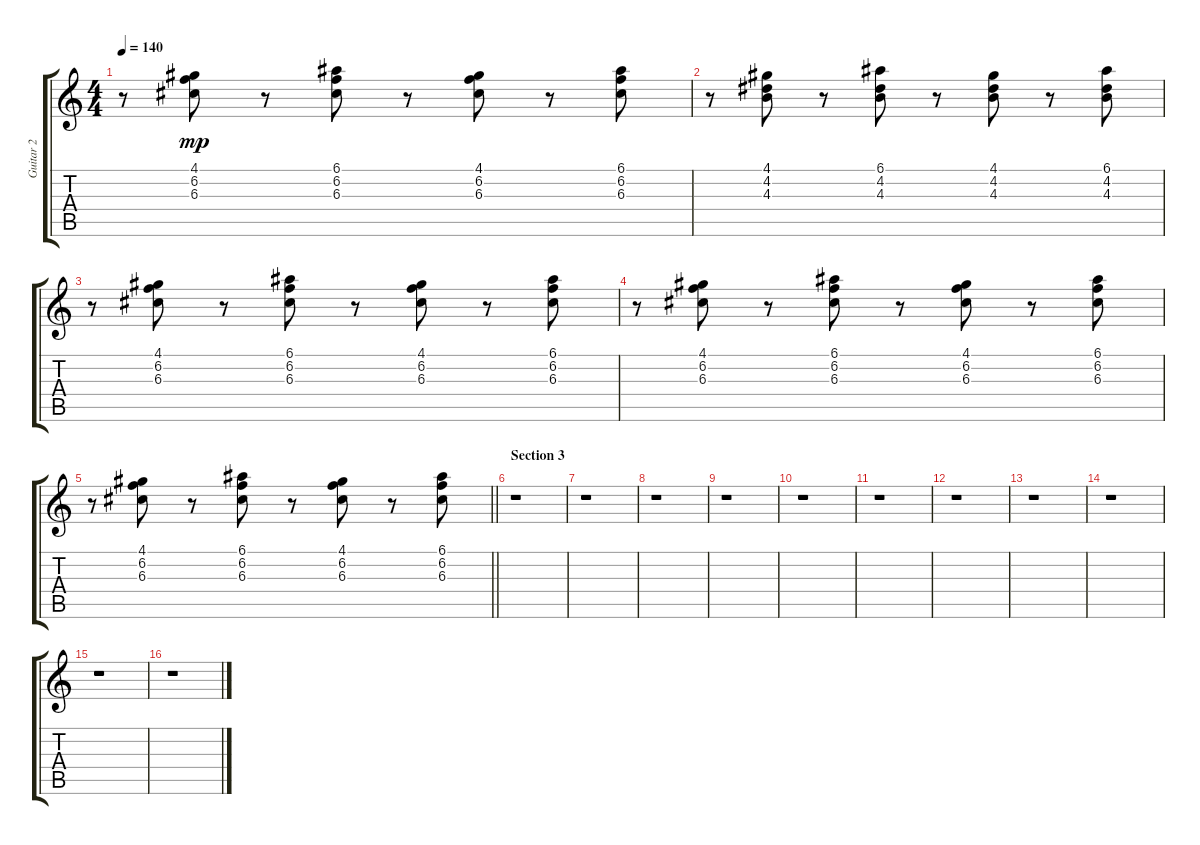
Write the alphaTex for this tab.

\track ("Guitar 2" "Guitar 2") {instrument acousticguitarnylon}
\staff {score tabs}
\tuning (E4 B3 G3 D3 A2 E2) {hide}
\ts (4 4)
\tempo 140
\clef g2
\ks c
r.8{dy mp} (4.1 6.2 6.3).8 r.8 (6.1 6.2 6.3).8 r.8 (4.1 6.2 6.3).8 r.8 (6.1 6.2 6.3).8 |
r.8{volume 10} (4.1 4.2 4.3).8 r.8 (6.1 4.2 4.3).8 r.8 (4.1 4.2 4.3).8 r.8 (6.1 4.2 4.3).8 |
r.8 (4.1 6.2 6.3).8 r.8 (6.1 6.2 6.3).8 r.8 (4.1 6.2 6.3).8 r.8 (6.1 6.2 6.3).8 |
r.8{volume 11} (4.1 6.2 6.3).8 r.8 (6.1 6.2 6.3).8 r.8 (4.1 6.2 6.3).8 r.8 (6.1 6.2 6.3).8 |
\barLineRight lightlight
r.8 (4.1 6.2 6.3).8 r.8 (6.1 6.2 6.3).8 r.8 (4.1 6.2 6.3).8 r.8 (6.1 6.2 6.3).8 |
\section ("" "Section 3")
r.1 |
r.1 |
r.1 |
r.1 |
r.1 |
r.1 |
r.1 |
r.1 |
r.1 |
r.1 |
r.1
